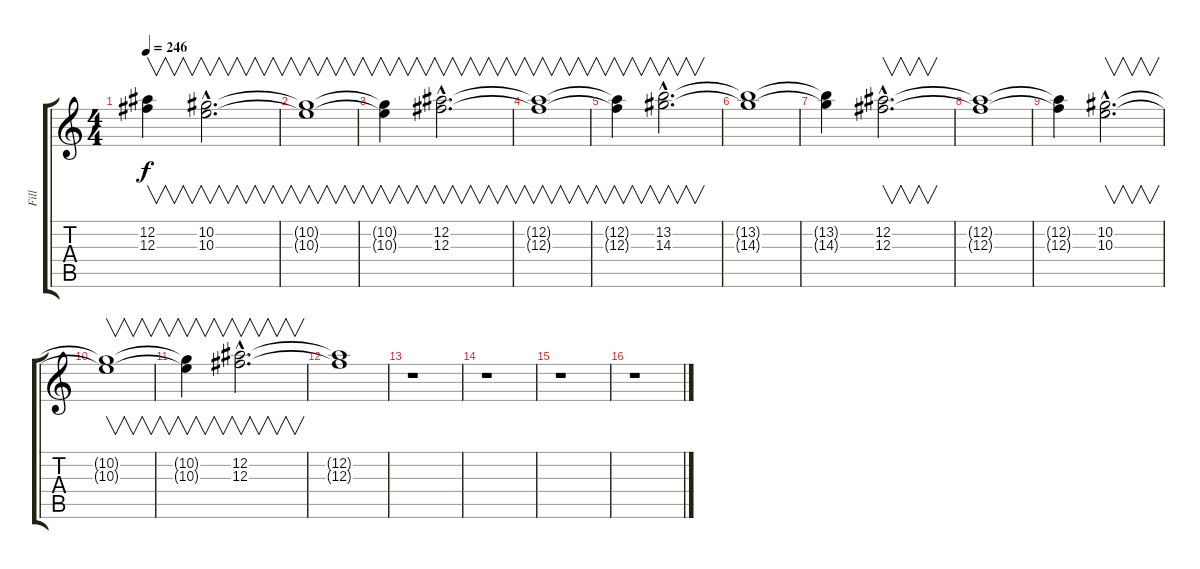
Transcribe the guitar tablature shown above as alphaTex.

\track ("Fill" "Fill") {instrument overdrivenguitar}
\staff {score tabs}
\tuning (Eb4 Bb3 Gb3 Db3 Ab2 Eb2) {hide}
\ts (4 4)
\tempo 246
\clef g2
\ks c
(12.2{t} 12.3{t}).4{v dy f} (10.2{hac} 10.3{hac}).2{v d} |
(10.2{t} 10.3{t}).1{v} |
(10.2{t} 10.3{t}).4{v} (12.2{hac} 12.3{hac}).2{v d} |
(12.2{t} 12.3{t}).1{v} |
(12.2{t} 12.3{t}).4{v} (13.2{hac} 14.3{hac}).2{v d} |
(13.2{t} 14.3{t}).1 |
(13.2{t} 14.3{t}).4 (12.2{hac} 12.3{hac}).2{v d} |
(12.2{t} 12.3{t}).1 |
(12.2{t} 12.3{t}).4 (10.2{hac} 10.3{hac}).2{v d} |
(10.2{t} 10.3{t}).1{v} |
(10.2{t} 10.3{t}).4{v} (12.2{hac} 12.3{hac}).2{v d} |
(12.2{t} 12.3{t}).1 |
r.1 |
r.1 |
r.1 |
r.1
